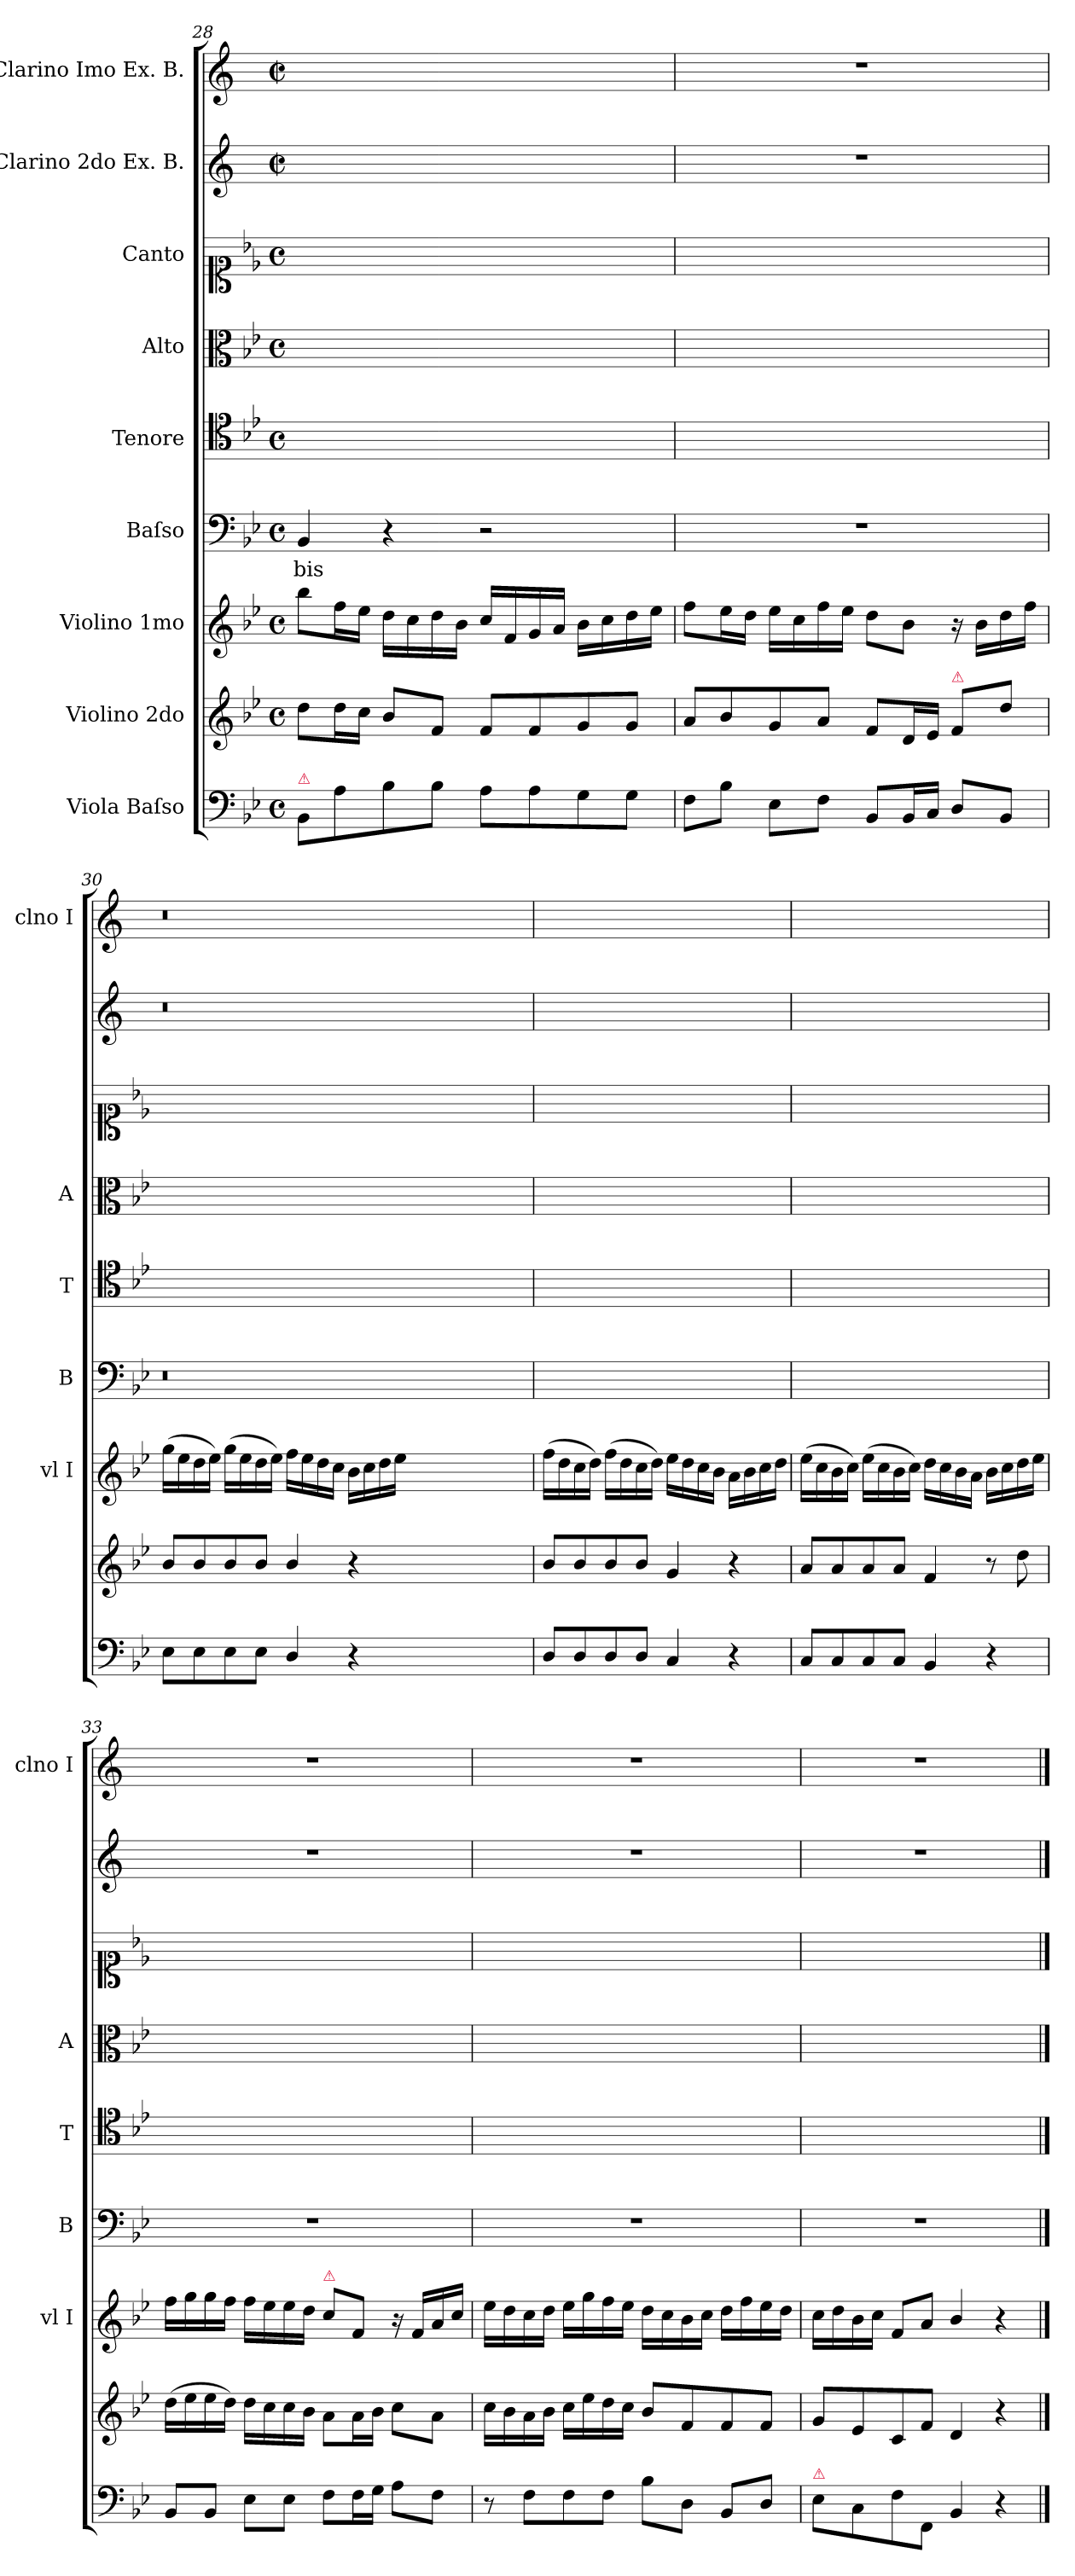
**kern	**kern	**kern	**kern	**text	**kern	**kern	**kern	**kern	**kern
*part9	*part8	*part7	*part6	*part6	*part5	*part4	*part3	*part2	*part1
*staff9	*staff8	*staff7	*staff6	*staff6	*staff5	*staff4	*staff3	*staff2	*staff1
*I"Viola Baſso	*I"Violino 2do	*I"Violino 1mo	*I"Baſso	*	*I"Tenore	*I"Alto	*I"Canto	*I"Clarino 2do Ex. B.	*I"Clarino Imo Ex. B.
*	*	*I'vl I	*I'B	*	*I'T	*I'A	*	*	*I'clno I
*clefF4	*clefG2	*clefG2	*clefF4	*	*clefC4	*clefC3	*clefC1	*clefG2	*clefG2
*	*	*	*	*	*	*	*	*ITrd1c2	*ITrd1c2
*k[b-e-]	*k[b-e-]	*k[b-e-]	*k[b-e-]	*	*k[b-e-]	*k[b-e-]	*k[b-e-]	*k[b-e-]	*k[b-e-]
*M4/4	*M4/4	*M4/4	*M4/4	*	*M4/4	*M4/4	*M4/4	*M4/4	*M4/4
*met(c)	*met(c)	*met(c)	*met(c)	*	*met(c)	*met(c)	*met(c)	*met(c|)	*met(c|)
=28	=28	=28	=28	=28	=28	=28	=28	=28	=28
!LO:TX:a:color=crimson:t=⚠	!	!	!	!	!	!	!	!	!
8BB-/L	8dd\L	8bb-\L	4BB-/	-bis	1ryy	1ryy	1ryy	1ryy	1ryy
8A\	16dd\L	16ff\L	.	.	.	.	.	.	.
.	16cc\JJ	16ee-\JJ	.	.	.	.	.	.	.
8B-\	8b-/L	16dd\LL	4r	.	.	.	.	.	.
.	.	16cc\	.	.	.	.	.	.	.
8B-\J	8f/J	16dd\	.	.	.	.	.	.	.
.	.	16b-\JJ	.	.	.	.	.	.	.
8A\L	8f/L	16cc/LL	2r	.	.	.	.	.	.
.	.	16f/	.	.	.	.	.	.	.
8A\	8f/	16g/	.	.	.	.	.	.	.
.	.	16a/JJ	.	.	.	.	.	.	.
8G\	8g/	16b-\LL	.	.	.	.	.	.	.
.	.	16cc\	.	.	.	.	.	.	.
8G\J	8g/J	16dd\	.	.	.	.	.	.	.
.	.	16ee-\JJ	.	.	.	.	.	.	.
=29	=29	=29	=29	=29	=29	=29	=29	=29	=29
8F\L	8a/L	8ff\L	1r	.	1ryy	1ryy	1ryy	1r	1r
8B-\J	8b-/	16ee-\L	.	.	.	.	.	.	.
.	.	16dd\JJ	.	.	.	.	.	.	.
8E-\L	8g/	16ee-\LL	.	.	.	.	.	.	.
.	.	16cc\	.	.	.	.	.	.	.
8F\J	8a/J	16ff\	.	.	.	.	.	.	.
.	.	16ee-\JJ	.	.	.	.	.	.	.
8BB-/L	8f/L	8dd\L	.	.	.	.	.	.	.
16BB-/L	16d/L	8b-\J	.	.	.	.	.	.	.
16C/JJ	16e-/JJ	.	.	.	.	.	.	.	.
!	!LO:TX:a:color=crimson:t=⚠	!	!	!	!	!	!	!	!
8D/L	8f/L	16r	.	.	.	.	.	.	.
.	.	16b-\LL	.	.	.	.	.	.	.
8BB-/J	8dd\J	16dd\	.	.	.	.	.	.	.
.	.	16ff\JJ	.	.	.	.	.	.	.
=30	=30	=30	=30	=30	=30	=30	=30	=30	=30
8E-\L	8b-/L	(16gg\LL	0.r	.	1ryy	1ryy	1ryy	0.r	0.r
.	.	16ee-\	.	.	.	.	.	.	.
8E-\	8b-/	16dd\	.	.	.	.	.	.	.
.	.	16ee-\JJ)	.	.	.	.	.	.	.
8E-\	8b-/	(16gg\LL	.	.	.	.	.	.	.
.	.	16ee-\	.	.	.	.	.	.	.
8E-\J	8b-/J	16dd\	.	.	.	.	.	.	.
.	.	16ee-\JJ)	.	.	.	.	.	.	.
4D/	4b-/	16ff\LL	.	.	.	.	.	.	.
.	.	16ee-\	.	.	.	.	.	.	.
.	.	16dd\	.	.	.	.	.	.	.
.	.	16cc\JJ	.	.	.	.	.	.	.
4r	4r	16b-\LL	.	.	.	.	.	.	.
.	.	16cc\	.	.	.	.	.	.	.
.	.	16dd\	.	.	.	.	.	.	.
.	.	16ee-\JJ	.	.	.	.	.	.	.
0ryy	0ryy	0ryy	.	.	0ryy	0ryy	0ryy	.	.
=31	=31	=31	=31	=31	=31	=31	=31	=31	=31
8D/L	8b-/L	(16ff\LL	1ryy	.	1ryy	1ryy	1ryy	1ryy	1ryy
.	.	16dd\	.	.	.	.	.	.	.
8D/	8b-/	16cc\	.	.	.	.	.	.	.
.	.	16dd\JJ)	.	.	.	.	.	.	.
8D/	8b-/	(16ff\LL	.	.	.	.	.	.	.
.	.	16dd\	.	.	.	.	.	.	.
8D/J	8b-/J	16cc\	.	.	.	.	.	.	.
.	.	16dd\JJ)	.	.	.	.	.	.	.
4C/	4g/	16ee-\LL	.	.	.	.	.	.	.
.	.	16dd\	.	.	.	.	.	.	.
.	.	16cc\	.	.	.	.	.	.	.
.	.	16b-\JJ	.	.	.	.	.	.	.
4r	4r	16a\LL	.	.	.	.	.	.	.
.	.	16b-\	.	.	.	.	.	.	.
.	.	16cc\	.	.	.	.	.	.	.
.	.	16dd\JJ	.	.	.	.	.	.	.
=32	=32	=32	=32	=32	=32	=32	=32	=32	=32
8C/L	8a/L	(16ee-\LL	1ryy	.	1ryy	1ryy	1ryy	1ryy	1ryy
.	.	16cc\	.	.	.	.	.	.	.
8C/	8a/	16b-\	.	.	.	.	.	.	.
.	.	16cc\JJ)	.	.	.	.	.	.	.
8C/	8a/	(16ee-\LL	.	.	.	.	.	.	.
.	.	16cc\	.	.	.	.	.	.	.
8C/J	8a/J	16b-\	.	.	.	.	.	.	.
.	.	16cc\JJ)	.	.	.	.	.	.	.
4BB-/	4f/	16dd\LL	.	.	.	.	.	.	.
.	.	16cc\	.	.	.	.	.	.	.
.	.	16b-\	.	.	.	.	.	.	.
.	.	16a\JJ	.	.	.	.	.	.	.
4r	8r	16b-\LL	.	.	.	.	.	.	.
.	.	16cc\	.	.	.	.	.	.	.
.	8dd\	16dd\	.	.	.	.	.	.	.
.	.	16ee-\JJ	.	.	.	.	.	.	.
=33	=33	=33	=33	=33	=33	=33	=33	=33	=33
8BB-/L	(16dd\LL	16ff\LL	1r	.	1ryy	1ryy	1ryy	1r	1r
.	16ee-\	16gg\	.	.	.	.	.	.	.
8BB-/J	16ee-\	16gg\	.	.	.	.	.	.	.
.	16dd\JJ)	16ff\JJ	.	.	.	.	.	.	.
8E-\L	16dd\LL	16ff\LL	.	.	.	.	.	.	.
.	16cc\	16ee-\	.	.	.	.	.	.	.
8E-\J	16cc\	16ee-\	.	.	.	.	.	.	.
.	16b-\JJ	16dd\JJ	.	.	.	.	.	.	.
!	!	!LO:TX:a:color=crimson:t=⚠	!	!	!	!	!	!	!
8F\L	8a\L	8cc\L	.	.	.	.	.	.	.
16F\L	16a\L	8f/J	.	.	.	.	.	.	.
16G\JJ	16b-\JJ	.	.	.	.	.	.	.	.
8A\L	8cc\L	16r	.	.	.	.	.	.	.
.	.	16f/LL	.	.	.	.	.	.	.
8F\J	8a\J	16a/	.	.	.	.	.	.	.
.	.	16cc/JJ	.	.	.	.	.	.	.
=34	=34	=34	=34	=34	=34	=34	=34	=34	=34
8r	16cc\LL	16ee-\LL	1r	.	1ryy	1ryy	1ryy	1r	1r
.	16b-\	16dd\	.	.	.	.	.	.	.
8F\L	16a\	16cc\	.	.	.	.	.	.	.
.	16b-\JJ	16dd\JJ	.	.	.	.	.	.	.
8F\	16cc\LL	16ee-\LL	.	.	.	.	.	.	.
.	16ee-\	16gg\	.	.	.	.	.	.	.
8F\J	16dd\	16ff\	.	.	.	.	.	.	.
.	16cc\JJ	16ee-\JJ	.	.	.	.	.	.	.
8B-\L	8b-/L	16dd\LL	.	.	.	.	.	.	.
.	.	16cc\	.	.	.	.	.	.	.
8D\J	8f/	16b-\	.	.	.	.	.	.	.
.	.	16cc\JJ	.	.	.	.	.	.	.
8BB-/L	8f/	16dd\LL	.	.	.	.	.	.	.
.	.	16ff\	.	.	.	.	.	.	.
8D/J	8f/J	16ee-\	.	.	.	.	.	.	.
.	.	16dd\JJ	.	.	.	.	.	.	.
=35	=35	=35	=35	=35	=35	=35	=35	=35	=35
!LO:TX:a:color=crimson:t=⚠	!	!	!	!	!	!	!	!	!
8E-\L	8g/L	16cc\LL	1r	.	1ryy	1ryy	1ryy	1r	1r
.	.	16dd\	.	.	.	.	.	.	.
8C\	8e-/	16b-\	.	.	.	.	.	.	.
.	.	16cc\JJ	.	.	.	.	.	.	.
8F\	8c/	8f/L	.	.	.	.	.	.	.
8FF/J	8f/J	8a/J	.	.	.	.	.	.	.
4BB-/	4d/	4b-/	.	.	.	.	.	.	.
4r	4r	4r	.	.	.	.	.	.	.
==	==	==	==	==	==	==	==	==	==
*-	*-	*-	*-	*-	*-	*-	*-	*-	*-
